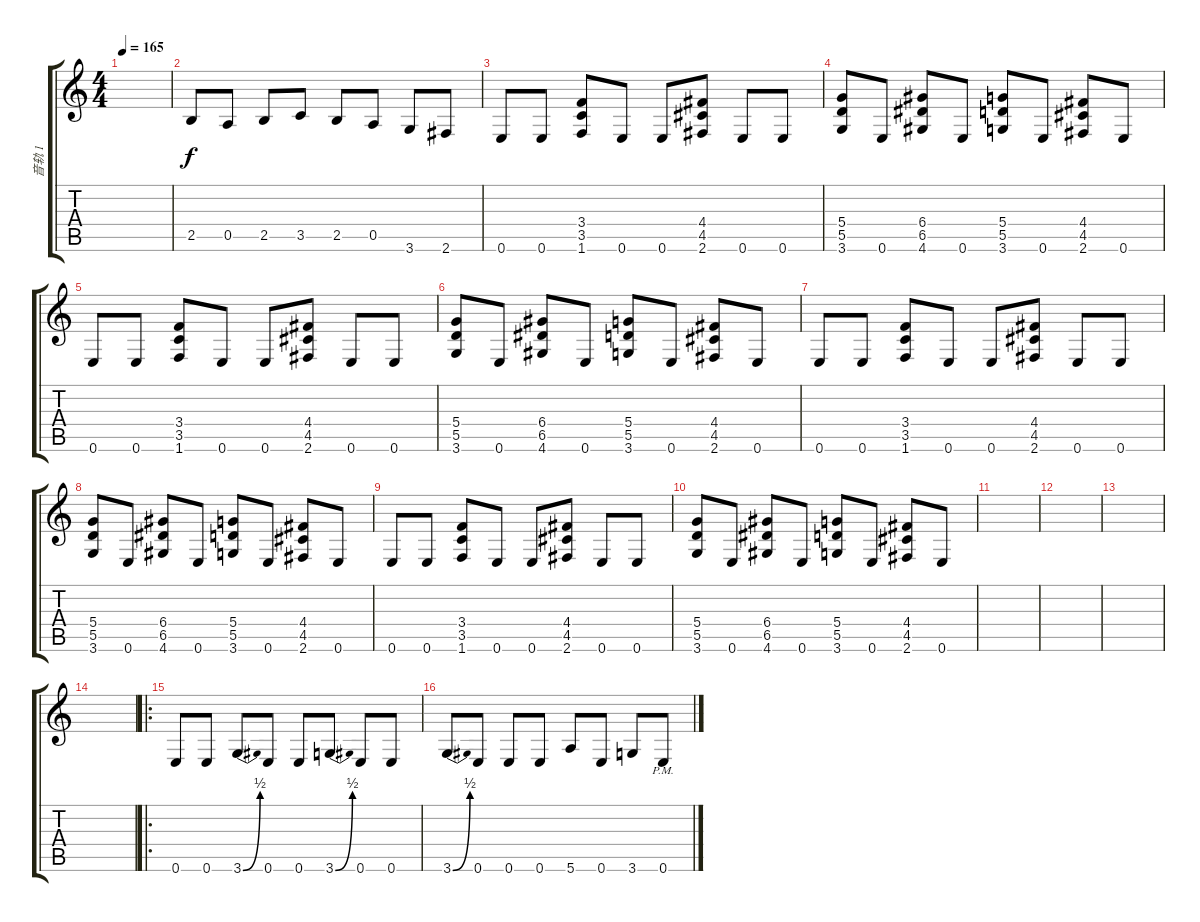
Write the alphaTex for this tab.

\track ("音轨 1" "音轨 1") {instrument acousticguitarsteel}
\staff {score tabs}
\tuning (E4 B3 G3 D3 A2 E2) {hide}
\ts (4 4)
\tempo 165
\clef g2
\ks c
|
2.5.8 0.5.8 2.5.8 3.5.8 2.5.8 0.5.8 3.6.8 2.6.8 |
0.6.8 0.6.8 (3.4 3.5 1.6).8 0.6.8 0.6.8 (4.4 4.5 2.6).8 0.6.8 0.6.8 |
(5.4 5.5 3.6).8 0.6.8 (6.4 6.5 4.6).8 0.6.8 (5.4 5.5 3.6).8 0.6.8 (4.4 4.5 2.6).8 0.6.8 |
0.6.8 0.6.8 (3.4 3.5 1.6).8 0.6.8 0.6.8 (4.4 4.5 2.6).8 0.6.8 0.6.8 |
(5.4 5.5 3.6).8 0.6.8 (6.4 6.5 4.6).8 0.6.8 (5.4 5.5 3.6).8 0.6.8 (4.4 4.5 2.6).8 0.6.8 |
0.6.8 0.6.8 (3.4 3.5 1.6).8 0.6.8 0.6.8 (4.4 4.5 2.6).8 0.6.8 0.6.8 |
(5.4 5.5 3.6).8 0.6.8 (6.4 6.5 4.6).8 0.6.8 (5.4 5.5 3.6).8 0.6.8 (4.4 4.5 2.6).8 0.6.8 |
0.6.8 0.6.8 (3.4 3.5 1.6).8 0.6.8 0.6.8 (4.4 4.5 2.6).8 0.6.8 0.6.8 |
(5.4 5.5 3.6).8 0.6.8 (6.4 6.5 4.6).8 0.6.8 (5.4 5.5 3.6).8 0.6.8 (4.4 4.5 2.6).8 0.6.8 |
|
|
|
|
\ro
0.6.8 0.6.8 3.6{be (bend 0 0 60 2)}.8 0.6.8 0.6.8 3.6{be (bend 0 0 60 2)}.8 0.6.8 0.6.8 |
3.6{be (bend 0 0 60 2)}.8 0.6.8 0.6.8 0.6.8 5.6.8 0.6.8 3.6.8 0.6{pm}.8
